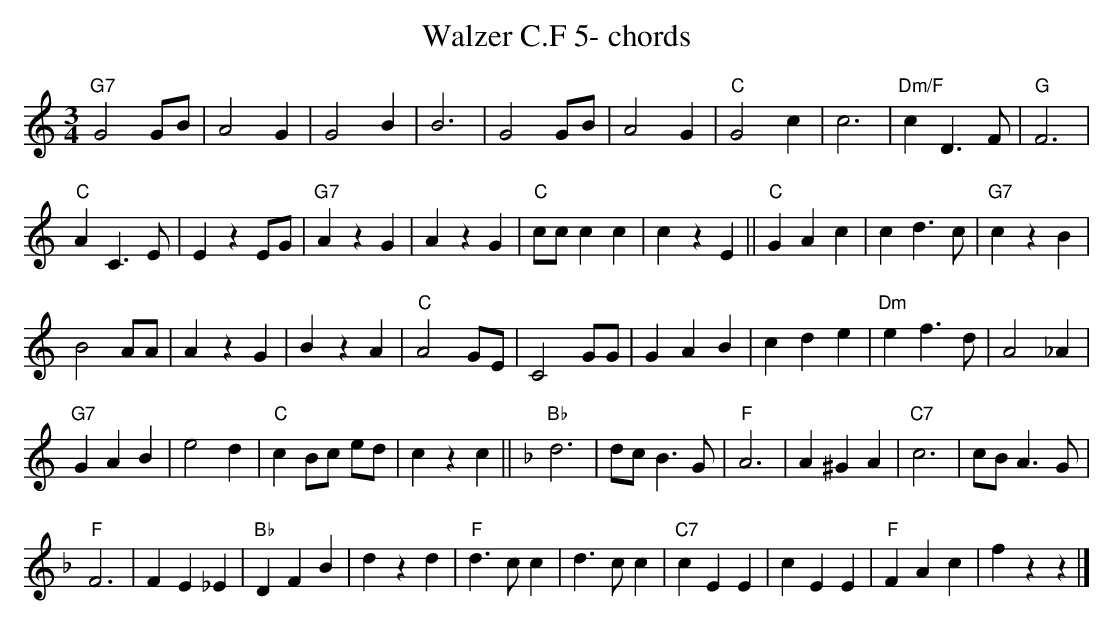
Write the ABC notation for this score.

X:1
T:Walzer C.F 5- chords
M:3/4
L:1/4
K:Cmaj%%MIDI gchordon
"G7"G2 G/2B/2 | A2 G | G2 B | B3 | G2 G/2B/2 | A2 G | "C"G2 c | c3 | "Dm/F"c D>F | "G"F3 |
"C"A C>E | E z E/2G/2 | "G7"A z G | A z G | "C"c/2c/2 c c | c z E || "C"GAc | c d>c | "G7"c z B |
B2 A/2A/2 | A z G | B z A | "C"A2 G/2E/2 | C2 G/2G/2 | GAB | cde | "Dm"e f>d | A2 _A |
"G7"GAB | e2 d | "C"c B/2c/2 e/2d/2 | c z c || [K:Fmaj] "Bb"d3 | d/2c/2 B>G | "F"A3 | A ^G A | "C7"c3 | c/2B/2 A>G |
"F"F3 | F E _E | "Bb"DFB | d z d | "F"d>c c | d>c c | "C7"cEE | cEE | "F"FAc | f zz |]
